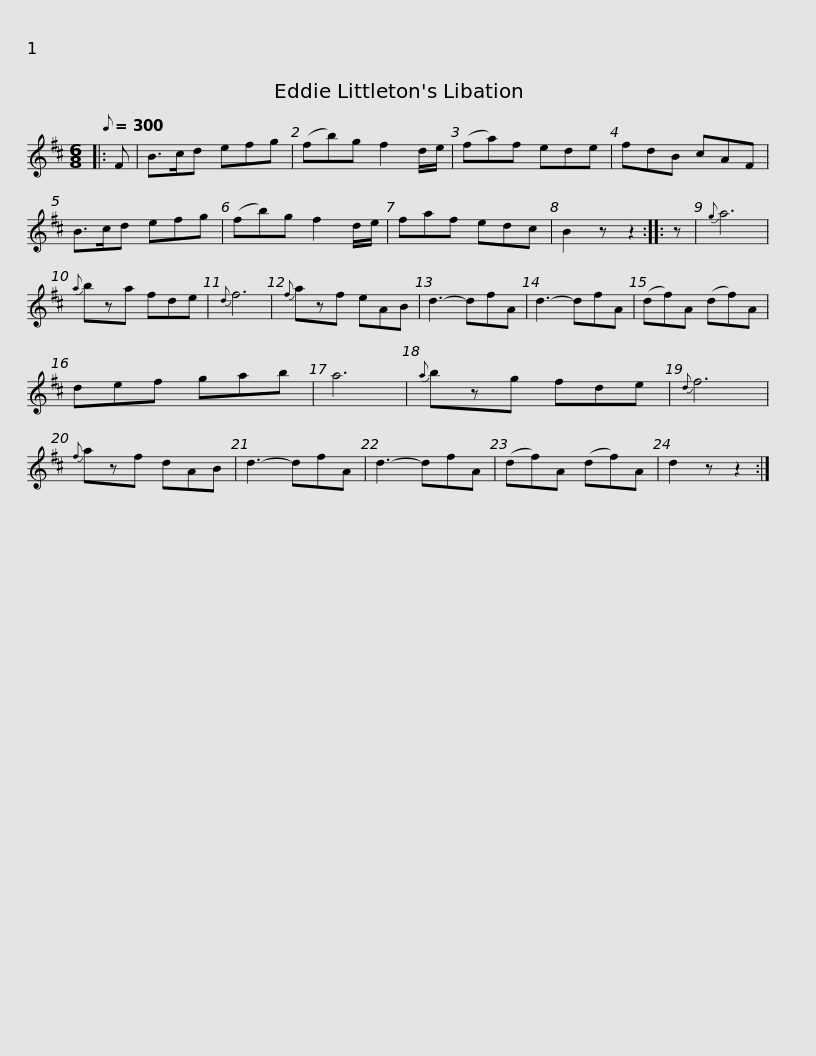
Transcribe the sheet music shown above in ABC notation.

X:1
L:1/8
Q:1/8=300
M:6/8
I:linebreak $
K:none
V:1 treble transpose="8 "
V:1
[K:D]|: F | B>cd efg | (fb)g f2 d/e/ | (fa)f ede | fdB cAF | %5
 B>cd efg | (fb)g f2 d/e/ |$ faf edc | B2 z z2 :: z | %10
{g} a6 |{a} bza fde |{d} f6 |{f} azf eAB | d3- dfA | %15
 d3- dfA |$ (df)A (df)A | def gab | a6 |{a} bzg fde | %20
{d} f6 |{f} azf dAB | d3- dfA | d3- dfA |$ (df)A (df)A | %25
 d2 z z2 :| %26
